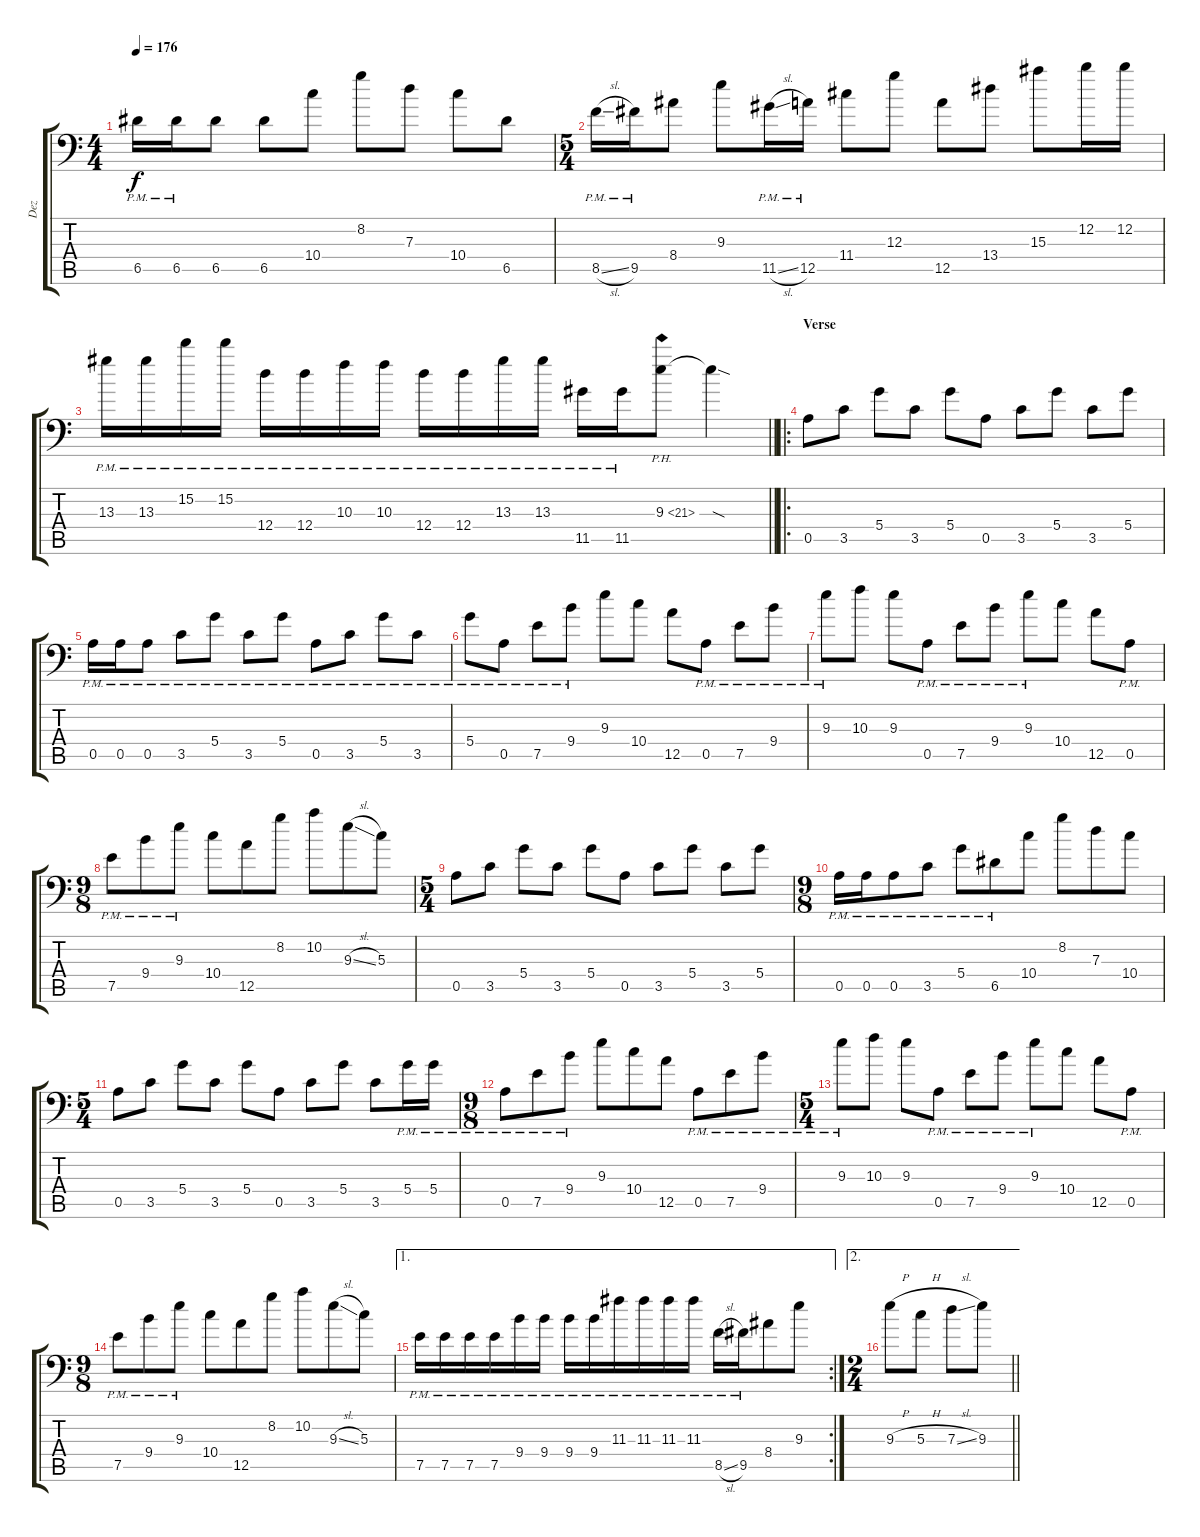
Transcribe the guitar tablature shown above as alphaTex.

\track ("Dez" "Dez") {instrument distortionguitar}
\staff {score tabs}
\tuning (E4 B3 G3 D3 A2 A1) {hide}
\ts (4 4)
\tempo 176
\clef f4
\ks c
6.5{pm}.16{dy f instrument distortionguitar} 6.5{pm}.16 6.5.8 6.5.8 10.4.8 8.2.8 7.3.8 10.4.8 6.5.8 |
\ts (5 4)
8.5{sl pm}.16 9.5{pm}.16 8.4.8 9.3.8 11.5{sl pm}.16 12.5{pm}.16 11.4.8 12.3.8 12.5.8 13.4.8 15.3.8 12.2.16 12.2.16 |
\barLineRight lightlight
13.3{pm}.16 13.3{pm}.16 15.2{pm}.16 15.2{pm}.16 12.4{pm}.16 12.4{pm}.16 10.3{pm}.16 10.3{pm}.16 12.4{pm}.16 12.4{pm}.16 13.3{pm}.16 13.3{pm}.16 11.5{pm}.16 11.5{pm}.16 9.3{ph 12}.8 9.3{sod t}.4 |
\ro
\section ("" "Verse")
0.5.8 3.5.8 5.4.8 3.5.8 5.4.8 0.5.8 3.5.8 5.4.8 3.5.8 5.4.8 |
0.5{pm}.16 0.5{pm}.16 0.5{pm}.8 3.5{pm}.8 5.4{pm}.8 3.5{pm}.8 5.4{pm}.8 0.5{pm}.8 3.5{pm}.8 5.4{pm}.8 3.5{pm}.8 |
5.4{pm}.8 0.5{pm}.8 7.5{pm}.8 9.4{pm}.8 9.3.8 10.4.8 12.5.8 0.5{pm}.8 7.5{pm}.8 9.4{pm}.8 |
9.3{pm}.8 10.3.8 9.3.8 0.5{pm}.8 7.5{pm}.8 9.4{pm}.8 9.3{pm}.8 10.4.8 12.5.8 0.5{pm}.8 |
\ts (9 8)
7.5{pm}.8 9.4{pm}.8 9.3{pm}.8 10.4.8 12.5.8 8.2.8 10.2.8 9.3{sl}.8 5.3.8 |
\ts (5 4)
0.5.8 3.5.8 5.4.8 3.5.8 5.4.8 0.5.8 3.5.8 5.4.8 3.5.8 5.4.8 |
\ts (9 8)
0.5{pm}.16 0.5{pm}.16 0.5{pm}.8 3.5{pm}.8 5.4{pm}.8 6.5{pm}.8 10.4.8 8.2.8 7.3.8 10.4.8 |
\ts (5 4)
0.5.8 3.5.8 5.4.8 3.5.8 5.4.8 0.5.8 3.5.8 5.4.8 3.5.8 5.4{pm}.16 5.4{pm}.16 |
\ts (9 8)
0.5{pm}.8 7.5{pm}.8 9.4{pm}.8 9.3.8 10.4.8 12.5.8 0.5{pm}.8 7.5{pm}.8 9.4{pm}.8 |
\ts (5 4)
9.3{pm}.8 10.3.8 9.3.8 0.5{pm}.8 7.5{pm}.8 9.4{pm}.8 9.3{pm}.8 10.4.8 12.5.8 0.5{pm}.8 |
\ts (9 8)
7.5{pm}.8 9.4{pm}.8 9.3{pm}.8 10.4.8 12.5.8 8.2.8 10.2.8 9.3{sl}.8 5.3.8 |
\ae 1
\rc 2
7.5{pm}.16 7.5{pm}.16 7.5{pm}.16 7.5{pm}.16 9.4{pm}.16 9.4{pm}.16 9.4{pm}.16 9.4{pm}.16 11.3{pm}.16 11.3{pm}.16 11.3{pm}.16 11.3{pm}.16 8.5{sl pm}.16 9.5{pm}.16 8.4.8 9.3.8 |
\ae 2
\ts (2 4)
\barLineRight lightlight
9.3{h}.8 5.3{h}.8 7.3{sl}.8 9.3.8
